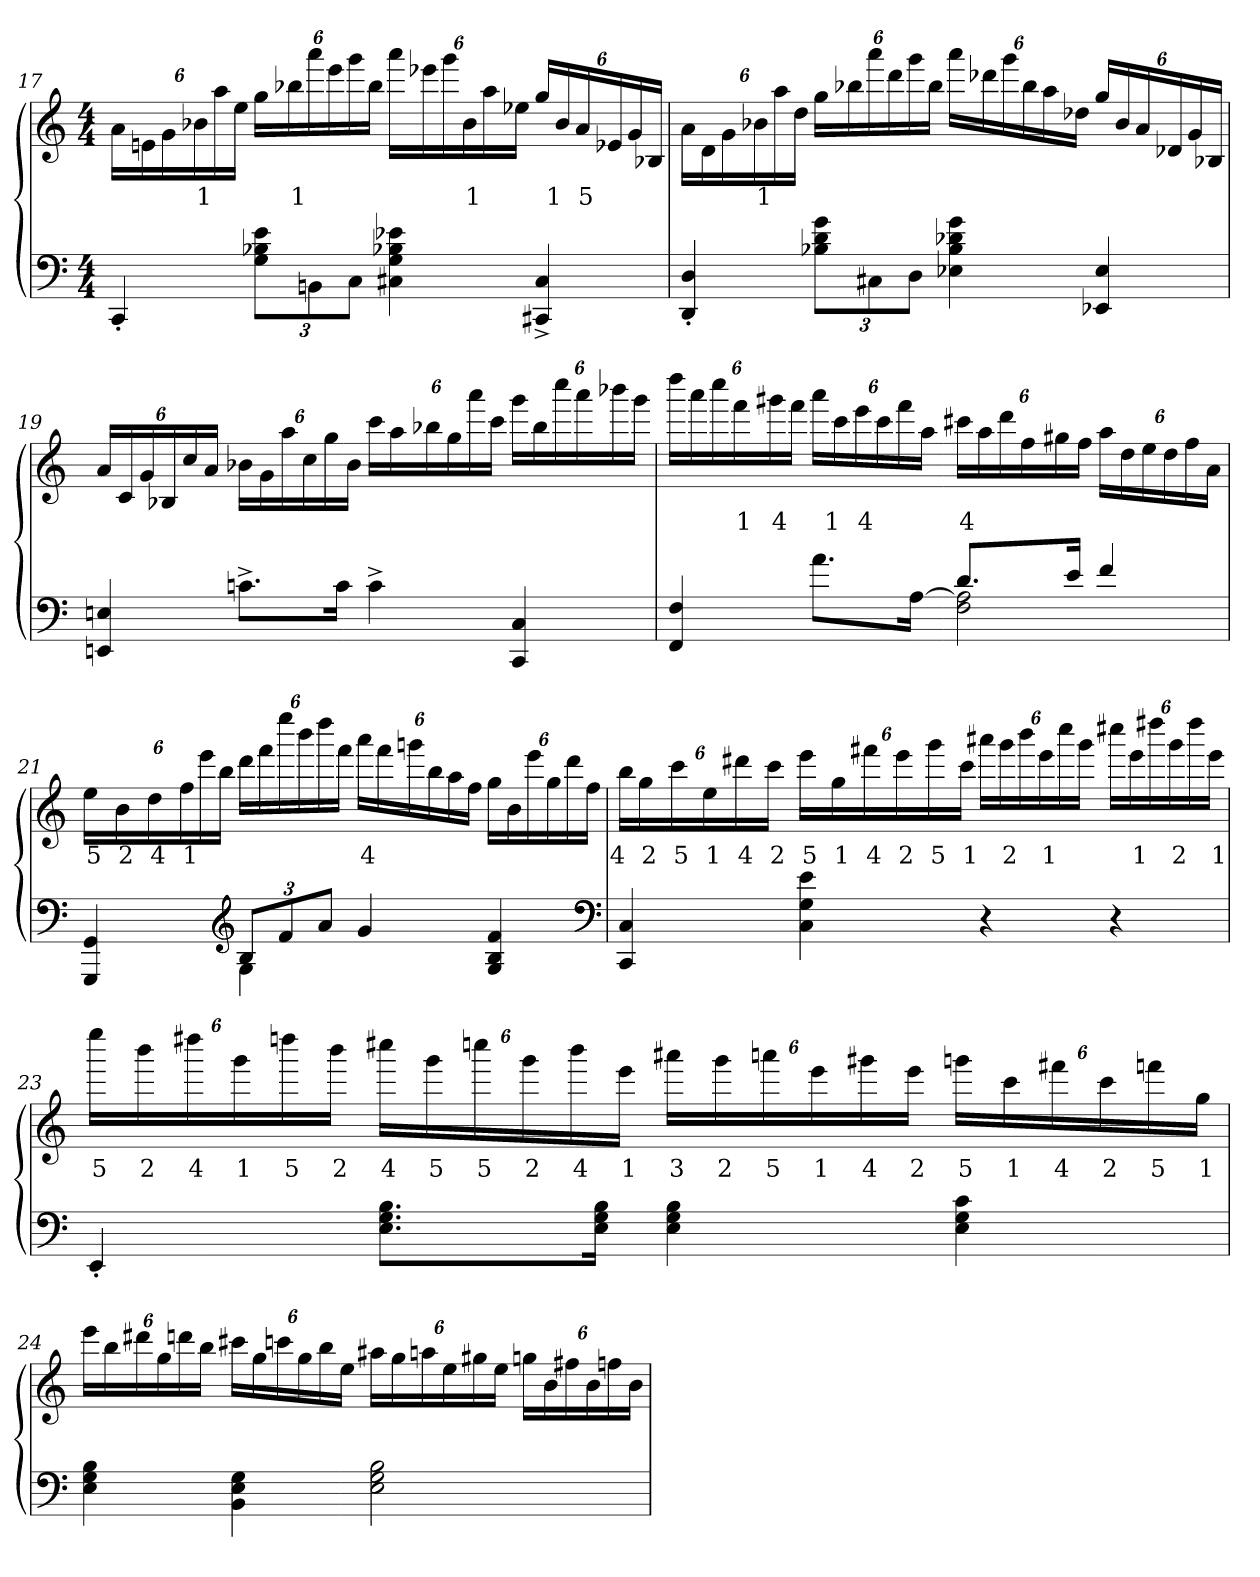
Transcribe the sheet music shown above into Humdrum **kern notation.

**kern	**kern	**text
*part2	*part1	*part1
*staff2	*staff1	*staff1
*clefF4	*clefG2	*
*k[]	*k[]	*
*M4/4	*M4/4	*
=17	=17	=17
4CC'>	24aLL	.
.	24en	.
.	24g	.
.	24b-X	1
.	24aa	.
.	24eeJJ	.
12e 12B-X 12GL	24ggLL	.
.	24bb-	1
12BBn	24aaa	.
.	24eee	.
12CJ	24ggg	.
.	24bb-JJ	.
4e-X 4B-X 4G 4C#X	24aaaLL	.
.	24eee-X	.
.	24ggg	.
.	24b-	1
.	24aa	.
.	24ee-JJ	.
4C#^> 4CC#^>	24ggLL	.
.	24b-	1
.	24a	5
.	24e-	.
.	24g	.
.	24B-JJ	.
=18	=18	=18
4D'> 4DD'>	24aLL	.
.	24d	.
.	24g	.
.	24b-X	1
.	24aa	.
.	24ddJJ	.
12g 12d 12B-XL	24ggLL	.
.	24bb-	.
12C#X	24aaa	.
.	24ddd	.
12DJ	24ggg	.
.	24bb-JJ	.
4g 4d-X 4B- 4E-X	24aaaLL	.
.	24ddd-X	.
.	24ggg	.
.	24bb-	.
.	24aa	.
.	24dd-JJ	.
4E- 4EE-	24ggLL	.
.	24b-	.
.	24a	.
.	24d-	.
.	24g	.
.	24B-JJ	.
=19	=19	=19
4En 4EEn	24aLL	.
.	24c	.
.	24g	.
.	24B-X	.
.	24cc	.
.	24aJJ	.
8.cn^>L	24b-LL	.
.	24g	.
.	24aa	.
.	24cc	.
.	24gg	.
16cJk	.	.
.	24b-JJ	.
4c^>	24cccLL	.
.	24aa	.
.	24bb-	.
.	24gg	.
.	24aaa	.
.	24cccJJ	.
4C 4CC	24gggLL	.
.	24bb-	.
.	24cccc	.
.	24aaa	.
.	24bbb-	.
.	24gggJJ	.
=20	=20	=20
*^	*	*
4F 4FF	4ryy	24ddddLL	.
.	.	24aaa	.
.	.	24cccc	.
.	.	24fff	1
.	.	24ggg#X	4
.	.	24fffJJ	.
4ryy	8.aL	24aaaLL	.
.	.	24ccc	1
.	.	24eee	4
.	.	24ccc	.
.	.	24fff	.
.	[16AJk	.	.
.	.	24aaJJ	.
8.dL	2A] 2F	24ccc#XLL	4
.	.	24aa	.
.	.	24ddd	.
.	.	24ff	.
.	.	24gg#	.
16eJk	.	.	.
.	.	24ffJJ	.
4f	.	24aaLL	.
.	.	24dd	.
.	.	24ee	.
.	.	24dd	.
.	.	24ff	.
.	.	24aJJ	.
=21	=21	=21	=21
4GG 4GGG	4ryy	24eeLL	5
.	.	24b	2
.	.	24dd	4
.	.	24ff	1
.	.	24eee	.
.	.	24bbJJ	.
*clefG2	*	*	*
12BL	4G	24dddLL	.
.	.	24fff	.
12f	.	24eeee	.
.	.	24bbb	.
12aJ	.	24dddd	.
.	.	24fffJJ	.
4g	2ryy	24aaaLL	4
.	.	24fff	.
.	.	24gggn	.
.	.	24bb	.
.	.	24aa	.
.	.	24ffJJ	.
4f 4B 4G	.	24ggLL	.
.	.	24b	.
.	.	24eee	.
.	.	24gg	.
.	.	24ddd	.
.	.	24ffJJ	.
*v	*v	*	*
*clefF4	*	*
=22	=22	=22
4C 4CC	24bbLL	4
.	24gg	2
.	24ccc	5
.	24ee	1
.	24ddd#X	4
.	24cccJJ	2
4e 4G 4C	24eeeLL	5
.	24gg	1
.	24fff#X	4
.	24eee	2
.	24ggg	5
.	24cccJJ	1
4r	24aaa#XLL	.
.	24ggg	2
.	24bbb	.
.	24eee	1
.	24cccc	.
.	24gggJJ	.
4r	24cccc#XLL	.
.	24eee	1
.	24dddd#	.
.	24ggg	2
.	24dddd#	.
.	24eeeJJ	1
=23	=23	=23
4EE'>	24eeeeLL	5
.	24bbb	2
.	24dddd#X	4
.	24ggg	1
.	24ddddn	5
.	24bbbJJ	2
8.B 8.G 8.EL	24cccc#XLL	4
.	24ggg	5
.	24ccccn	5
.	24ggg	2
.	24bbb	4
16B 16G 16EJk	.	.
.	24eeeJJ	1
4B 4G 4E	24aaa#XLL	3
.	24ggg	2
.	24aaan	5
.	24eee	1
.	24ggg#X	4
.	24eeeJJ	2
4c 4G 4E	24gggnLL	5
.	24ccc	1
.	24fff#X	4
.	24ccc	2
.	24fffn	5
.	24ggJJ	1
=24	=24	=24
4B 4G 4E	24eeeLL	.
.	24bb	.
.	24ddd#X	.
.	24gg	.
.	24dddn	.
.	24bbJJ	.
4G 4E 4BB	24ccc#XLL	.
.	24gg	.
.	24cccn	.
.	24gg	.
.	24bb	.
.	24eeJJ	.
2B 2G 2E	24aa#XLL	.
.	24gg	.
.	24aan	.
.	24ee	.
.	24gg#X	.
.	24eeJJ	.
.	24ggnLL	.
.	24b	.
.	24ff#X	.
.	24b	.
.	24ffn	.
.	24bJJ	.
=	=	=
*-	*-	*-
